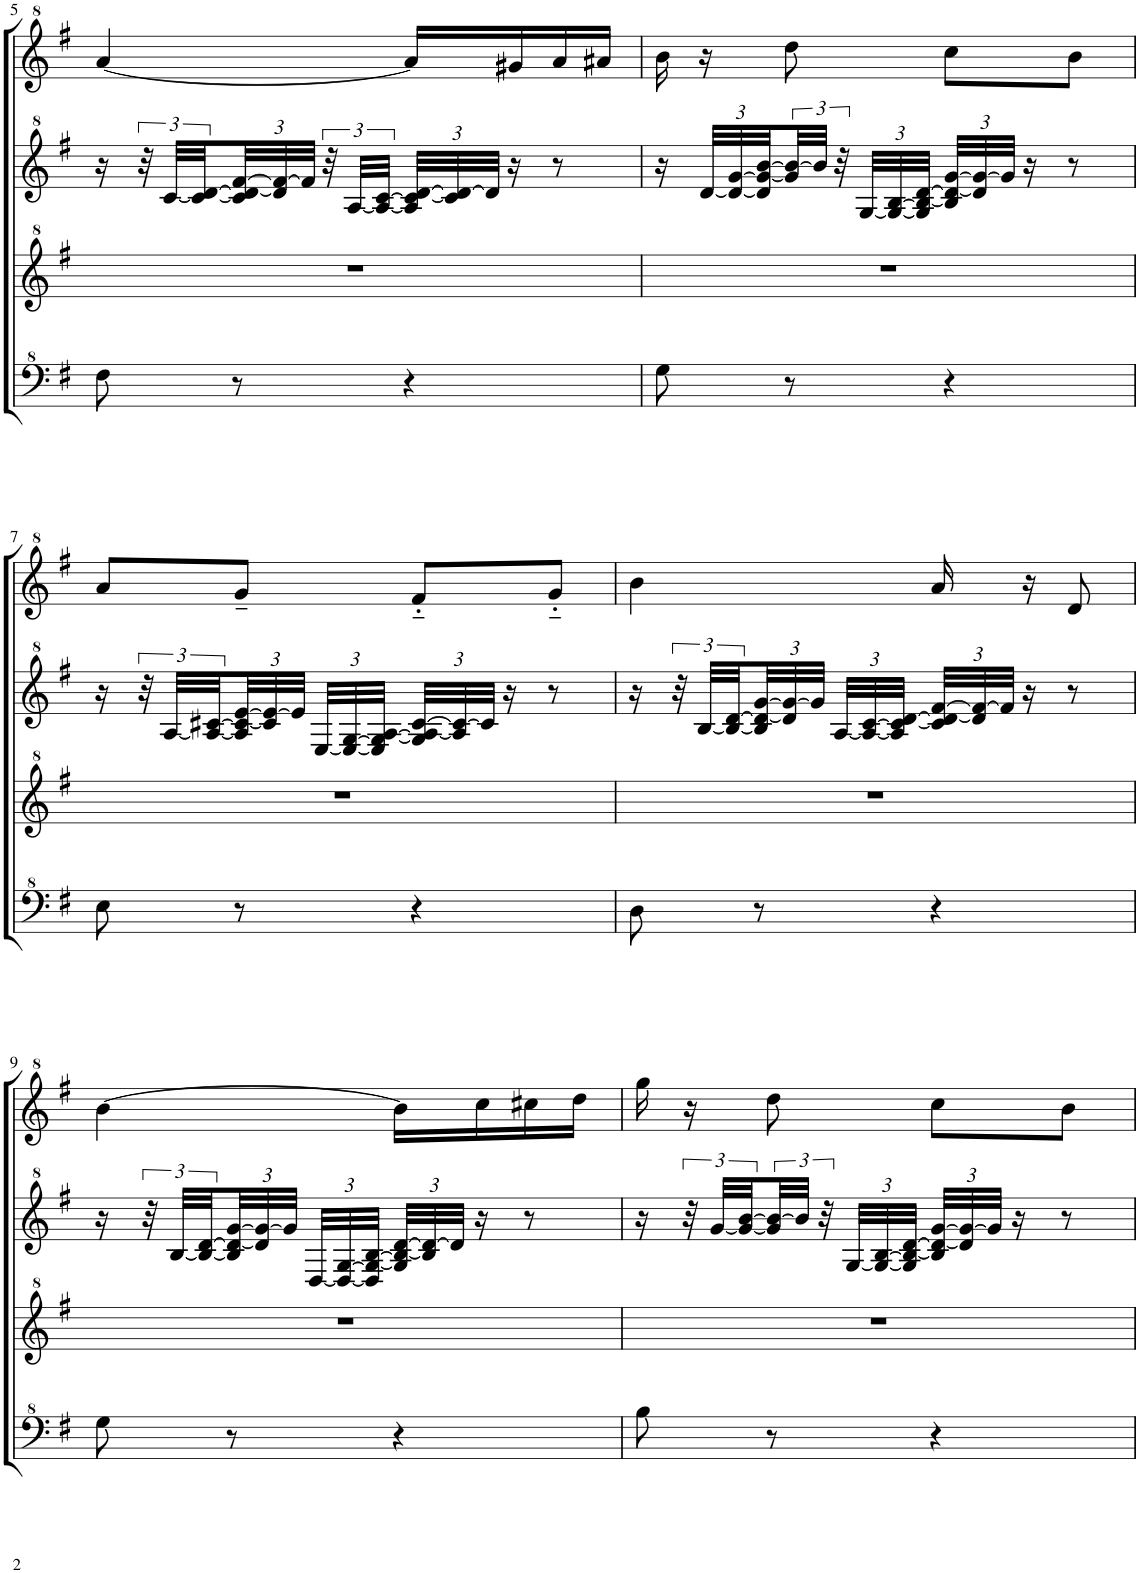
**kern	**kern	**kern	**kern
*part1	*part1	*part1	*part1
*staff4	*staff3	*staff2	*staff1
*I"Model III	*	*	*
!!LO:PB:g=z
*clefF^4	*clefG^2	*clefG^2	*clefG^2
*k[f#]	*k[f#]	*k[f#]	*k[f#]
*M2/4	*M2/4	*M2/4	*M2/4
=5	=5	=5	=5
8f#\	2r	16r	[4aa/
.	.	48r	.
.	.	[48cc/LLL	.
.	.	48cc/_ [48dd/	.
*	*	*Xbrackettup	*
8r	.	48cc/] 48dd/_ [48ff#/	.
.	.	48dd/] 48ff#/_	.
.	.	48ff#/JJJ]	.
*	*	*brackettup	*
.	.	48r	.
.	.	[48a/LLL	.
.	.	48a/_ [48cc/JJJ	.
*	*	*Xbrackettup	*
4r	.	48a/] 48cc/_ [48dd/LLL	16aa/LL]
.	.	48cc/] 48dd/_	.
.	.	48dd/JJJ]	.
.	.	16r	16gg#X/
.	.	8r	16aa/
.	.	.	16aa#X/JJ
=6	=6	=6	=6
8g\	2r	16r	16bb\
.	.	[48dd/LLL	16r
.	.	48dd/_ [48gg/	.
.	.	48dd/] 48gg/_ [48bb/	.
*	*	*brackettup	*
8r	.	48gg/] 48bb/_	8ddd\
.	.	48bb/JJJ]	.
.	.	48r	.
*	*	*Xbrackettup	*
.	.	[48g/LLL	.
.	.	48g/_ [48b/	.
.	.	48g/] 48b/_ [48dd/JJJ	.
4r	.	48b/] 48dd/_ [48gg/LLL	8ccc\L
.	.	48dd/] 48gg/_	.
.	.	48gg/JJJ]	.
.	.	16r	.
.	.	8r	8bb\J
!!LO:LB:g=z
=7	=7	=7	=7
8e\	2r	16r	8aa/L
*	*	*brackettup	*
.	.	48r	.
.	.	[48a/LLL	.
.	.	48a/_ [48cc#X/	.
*	*	*Xbrackettup	*
8r	.	48a/] 48cc#/_ [48ee/	8gg~/J
.	.	48cc#/] 48ee/_	.
.	.	48ee/JJJ]	.
.	.	[48e/LLL	.
.	.	48e/_ [48g/	.
.	.	48e/] 48g/_ [48a/JJJ	.
4r	.	48g/] 48a/_ [48cc#/LLL	8ff#'~/L
.	.	48a/] 48cc#/_	.
.	.	48cc#/JJJ]	.
.	.	16r	.
.	.	8r	8gg'~/J
=8	=8	=8	=8
8d\	2r	16r	4bb\
*	*	*brackettup	*
.	.	48r	.
.	.	[48b/LLL	.
.	.	48b/_ [48dd/	.
*	*	*Xbrackettup	*
8r	.	48b/] 48dd/_ [48gg/	.
.	.	48dd/] 48gg/_	.
.	.	48gg/JJJ]	.
.	.	[48a/LLL	.
.	.	48a/_ [48cc/	.
.	.	48a/] 48cc/_ [48dd/JJJ	.
4r	.	48cc/] 48dd/_ [48ff#/LLL	16aa/
.	.	48dd/] 48ff#/_	.
.	.	48ff#/JJJ]	.
.	.	16r	16r
.	.	8r	8dd/
!!LO:LB:g=z
=9	=9	=9	=9
8g\	2r	16r	[4bb\
*	*	*brackettup	*
.	.	48r	.
.	.	[48b/LLL	.
.	.	48b/_ [48dd/	.
*	*	*Xbrackettup	*
8r	.	48b/] 48dd/_ [48gg/	.
.	.	48dd/] 48gg/_	.
.	.	48gg/JJJ]	.
.	.	[48d/LLL	.
.	.	48d/_ [48g/	.
.	.	48d/] 48g/_ [48b/JJJ	.
4r	.	48g/] 48b/_ [48dd/LLL	16bb\LL]
.	.	48b/] 48dd/_	.
.	.	48dd/JJJ]	.
.	.	16r	16ccc\
.	.	8r	16ccc#X\
.	.	.	16ddd\JJ
=10	=10	=10	=10
8b\	2r	16r	16ggg\
*	*	*brackettup	*
.	.	48r	16r
.	.	[48gg/LLL	.
.	.	48gg/_ [48bb/	.
8r	.	48gg/] 48bb/_	8ddd\
.	.	48bb/JJJ]	.
.	.	48r	.
*	*	*Xbrackettup	*
.	.	[48g/LLL	.
.	.	48g/_ [48b/	.
.	.	48g/] 48b/_ [48dd/JJJ	.
4r	.	48b/] 48dd/_ [48gg/LLL	8ccc\L
.	.	48dd/] 48gg/_	.
.	.	48gg/JJJ]	.
.	.	16r	.
.	.	8r	8bb\J
=	=	=	=
*-	*-	*-	*-
